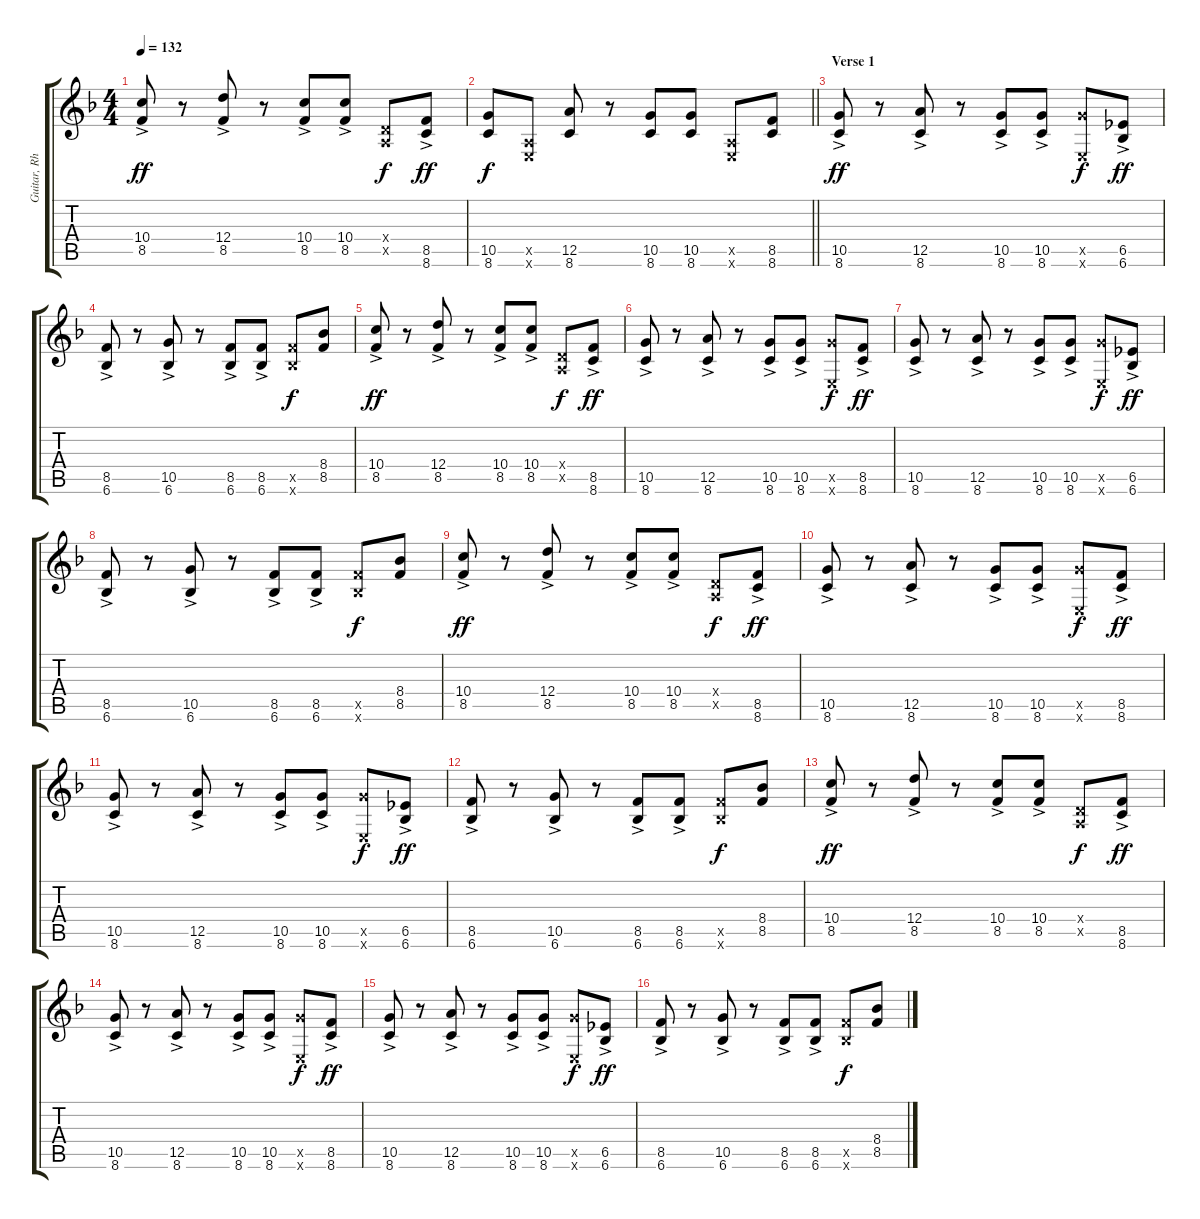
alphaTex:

\track ("Guitar, Rhythm" "Guitar, Rh") {instrument overdrivenguitar}
\staff {score tabs}
\tuning (E4 B3 G3 D3 A2 E2) {hide}
\ts (4 4)
\tempo 132
\clef g2
\ks f
(10.4{ac} 8.5{ac}).8{dy ff} r.8 (12.4{ac} 8.5{ac}).8 r.8 (10.4{ac} 8.5{ac}).8 (10.4{ac} 8.5{ac}).8 (0.4{x} 0.5{x}).8{dy f} (8.5{ac} 8.6{ac}).8{dy ff} |
\barLineRight lightlight
(10.5 8.6).8{dy f} (0.5{x} 0.6{x}).8 (12.5 8.6).8 r.8 (10.5 8.6).8 (10.5 8.6).8 (0.5{x} 0.6{x}).8 (8.5 8.6).8 |
\section ("" "Verse 1")
(10.5{ac} 8.6).8{dy ff} r.8 (12.5{ac} 8.6).8 r.8 (10.5{ac} 8.6).8 (10.5{ac} 8.6).8 (10.5{x} 0.6{x}).8{dy f} (6.5{ac} 6.6).8{dy ff} |
(8.5{ac} 6.6).8 r.8 (10.5{ac} 6.6).8 r.8 (8.5{ac} 6.6).8 (8.5{ac} 6.6).8 (8.5{x} 6.6{x}).8{dy f} (8.4 8.5).8 |
(10.4{ac} 8.5).8{dy ff} r.8 (12.4{ac} 8.5).8 r.8 (10.4{ac} 8.5).8 (10.4{ac} 8.5).8 (0.4{x} 0.5{x}).8{dy f} (8.5{ac} 8.6).8{dy ff} |
(10.5{ac} 8.6).8 r.8 (12.5{ac} 8.6).8 r.8 (10.5{ac} 8.6).8 (10.5{ac} 8.6).8 (10.5{x} 0.6{x}).8{dy f} (8.5{ac} 8.6).8{dy ff} |
(10.5{ac} 8.6).8 r.8 (12.5{ac} 8.6).8 r.8 (10.5{ac} 8.6).8 (10.5{ac} 8.6).8 (10.5{x} 0.6{x}).8{dy f} (6.5{ac} 6.6).8{dy ff} |
(8.5{ac} 6.6).8 r.8 (10.5{ac} 6.6).8 r.8 (8.5{ac} 6.6).8 (8.5{ac} 6.6).8 (8.5{x} 6.6{x}).8{dy f} (8.4 8.5).8 |
(10.4{ac} 8.5).8{dy ff} r.8 (12.4{ac} 8.5).8 r.8 (10.4{ac} 8.5).8 (10.4{ac} 8.5).8 (0.4{x} 0.5{x}).8{dy f} (8.5{ac} 8.6).8{dy ff} |
(10.5{ac} 8.6).8 r.8 (12.5{ac} 8.6).8 r.8 (10.5{ac} 8.6).8 (10.5{ac} 8.6).8 (10.5{x} 0.6{x}).8{dy f} (8.5{ac} 8.6).8{dy ff} |
(10.5{ac} 8.6).8 r.8 (12.5{ac} 8.6).8 r.8 (10.5{ac} 8.6).8 (10.5{ac} 8.6).8 (10.5{x} 0.6{x}).8{dy f} (6.5{ac} 6.6).8{dy ff} |
(8.5{ac} 6.6).8 r.8 (10.5{ac} 6.6).8 r.8 (8.5{ac} 6.6).8 (8.5{ac} 6.6).8 (8.5{x} 6.6{x}).8{dy f} (8.4 8.5).8 |
(10.4{ac} 8.5).8{dy ff} r.8 (12.4{ac} 8.5).8 r.8 (10.4{ac} 8.5).8 (10.4{ac} 8.5).8 (0.4{x} 0.5{x}).8{dy f} (8.5{ac} 8.6).8{dy ff} |
(10.5{ac} 8.6).8 r.8 (12.5{ac} 8.6).8 r.8 (10.5{ac} 8.6).8 (10.5{ac} 8.6).8 (10.5{x} 0.6{x}).8{dy f} (8.5{ac} 8.6).8{dy ff} |
(10.5{ac} 8.6).8 r.8 (12.5{ac} 8.6).8 r.8 (10.5{ac} 8.6).8 (10.5{ac} 8.6).8 (10.5{x} 0.6{x}).8{dy f} (6.5{ac} 6.6).8{dy ff} |
(8.5{ac} 6.6).8 r.8 (10.5{ac} 6.6).8 r.8 (8.5{ac} 6.6).8 (8.5{ac} 6.6).8 (8.5{x} 6.6{x}).8{dy f} (8.4 8.5).8
